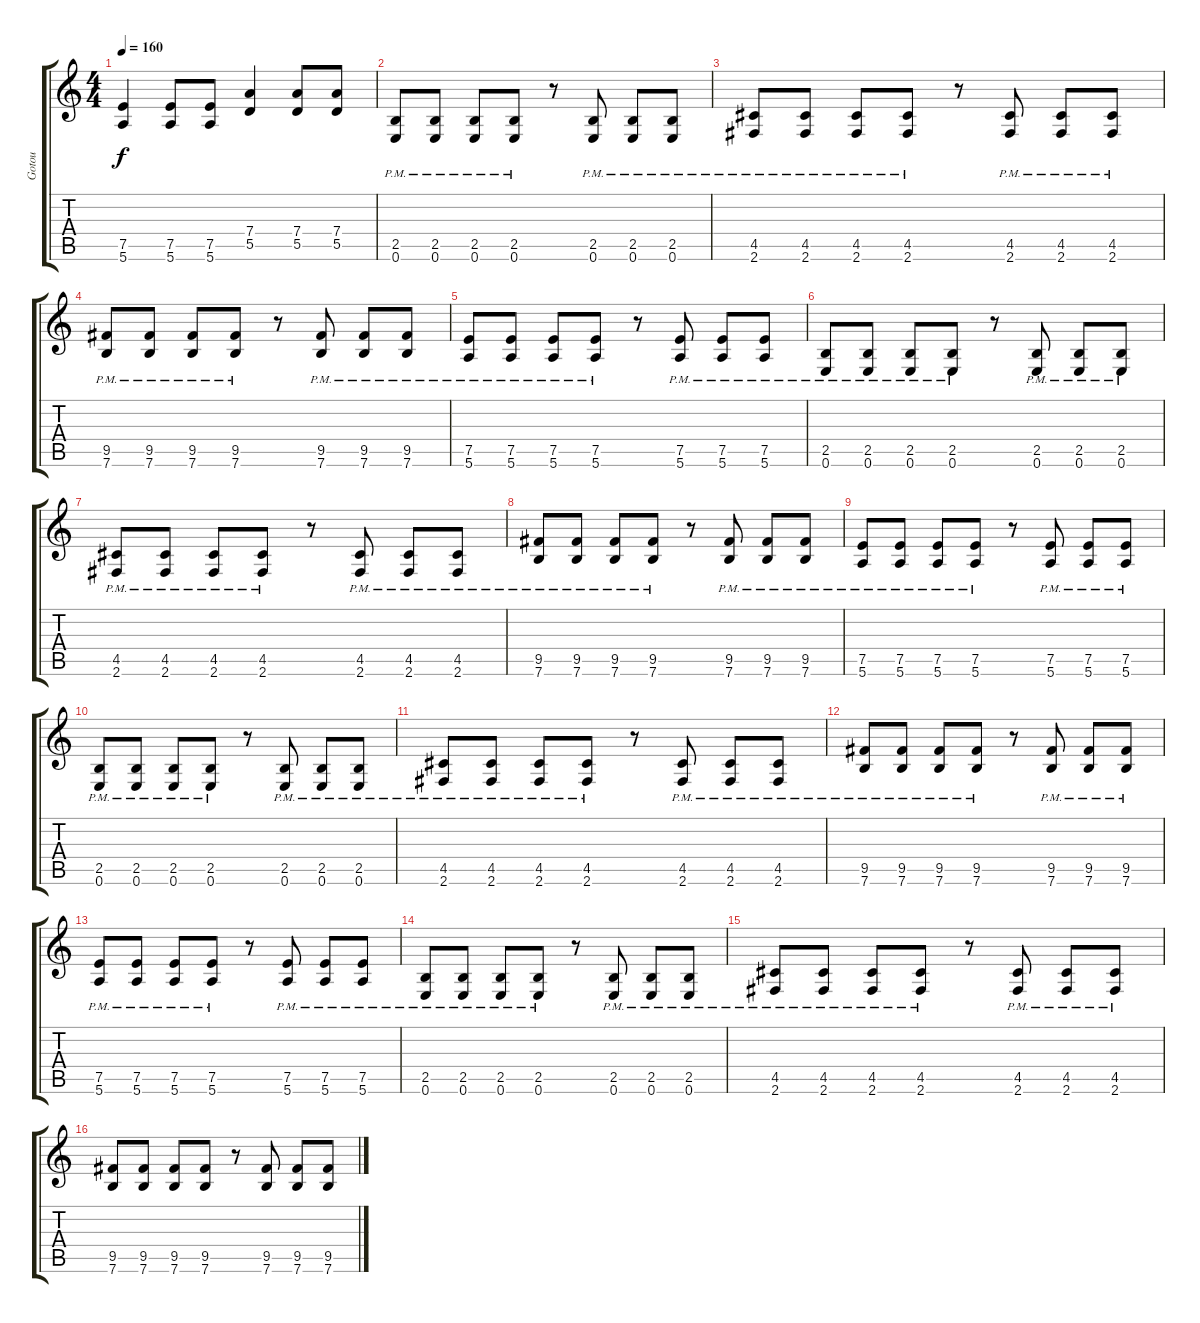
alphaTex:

\track ("Gotou" "Gotou") {instrument overdrivenguitar}
\staff {score tabs}
\tuning (E4 B3 G3 D3 A2 E2) {hide}
\ts (4 4)
\tempo 160
\clef g2
\ks c
(7.5 5.6).4{dy f} (7.5 5.6).8 (7.5 5.6).8 (7.4 5.5).4 (7.4 5.5).8 (7.4 5.5).8 |
(2.5{pm} 0.6{pm}).8 (2.5{pm} 0.6{pm}).8 (2.5{pm} 0.6{pm}).8 (2.5{pm} 0.6{pm}).8 r.8 (2.5{pm} 0.6{pm}).8 (2.5{pm} 0.6{pm}).8 (2.5{pm} 0.6{pm}).8 |
(4.5{pm} 2.6{pm}).8 (4.5{pm} 2.6{pm}).8 (4.5{pm} 2.6{pm}).8 (4.5{pm} 2.6{pm}).8 r.8 (4.5{pm} 2.6{pm}).8 (4.5{pm} 2.6{pm}).8 (4.5{pm} 2.6{pm}).8 |
(9.5{pm} 7.6{pm}).8 (9.5{pm} 7.6{pm}).8 (9.5{pm} 7.6{pm}).8 (9.5{pm} 7.6{pm}).8 r.8 (9.5{pm} 7.6{pm}).8 (9.5{pm} 7.6{pm}).8 (9.5{pm} 7.6{pm}).8 |
(7.5{pm} 5.6{pm}).8 (7.5{pm} 5.6{pm}).8 (7.5{pm} 5.6{pm}).8 (7.5{pm} 5.6{pm}).8 r.8 (7.5{pm} 5.6{pm}).8 (7.5{pm} 5.6{pm}).8 (7.5{pm} 5.6{pm}).8 |
(2.5{pm} 0.6{pm}).8 (2.5{pm} 0.6{pm}).8 (2.5{pm} 0.6{pm}).8 (2.5{pm} 0.6{pm}).8 r.8 (2.5{pm} 0.6{pm}).8 (2.5{pm} 0.6{pm}).8 (2.5{pm} 0.6{pm}).8 |
(4.5{pm} 2.6{pm}).8 (4.5{pm} 2.6{pm}).8 (4.5{pm} 2.6{pm}).8 (4.5{pm} 2.6{pm}).8 r.8 (4.5{pm} 2.6{pm}).8 (4.5{pm} 2.6{pm}).8 (4.5{pm} 2.6{pm}).8 |
(9.5{pm} 7.6{pm}).8 (9.5{pm} 7.6{pm}).8 (9.5{pm} 7.6{pm}).8 (9.5{pm} 7.6{pm}).8 r.8 (9.5{pm} 7.6{pm}).8 (9.5{pm} 7.6{pm}).8 (9.5{pm} 7.6{pm}).8 |
(7.5{pm} 5.6{pm}).8 (7.5{pm} 5.6{pm}).8 (7.5{pm} 5.6{pm}).8 (7.5{pm} 5.6{pm}).8 r.8 (7.5{pm} 5.6{pm}).8 (7.5{pm} 5.6{pm}).8 (7.5{pm} 5.6{pm}).8 |
(2.5{pm} 0.6{pm}).8 (2.5{pm} 0.6{pm}).8 (2.5{pm} 0.6{pm}).8 (2.5{pm} 0.6{pm}).8 r.8 (2.5{pm} 0.6{pm}).8 (2.5{pm} 0.6{pm}).8 (2.5{pm} 0.6{pm}).8 |
(4.5{pm} 2.6{pm}).8 (4.5{pm} 2.6{pm}).8 (4.5{pm} 2.6{pm}).8 (4.5{pm} 2.6{pm}).8 r.8 (4.5{pm} 2.6{pm}).8 (4.5{pm} 2.6{pm}).8 (4.5{pm} 2.6{pm}).8 |
(9.5{pm} 7.6{pm}).8 (9.5{pm} 7.6{pm}).8 (9.5{pm} 7.6{pm}).8 (9.5{pm} 7.6{pm}).8 r.8 (9.5{pm} 7.6{pm}).8 (9.5{pm} 7.6{pm}).8 (9.5{pm} 7.6{pm}).8 |
(7.5{pm} 5.6{pm}).8 (7.5{pm} 5.6{pm}).8 (7.5{pm} 5.6{pm}).8 (7.5{pm} 5.6{pm}).8 r.8 (7.5{pm} 5.6{pm}).8 (7.5{pm} 5.6{pm}).8 (7.5{pm} 5.6{pm}).8 |
(2.5{pm} 0.6{pm}).8 (2.5{pm} 0.6{pm}).8 (2.5{pm} 0.6{pm}).8 (2.5{pm} 0.6{pm}).8 r.8 (2.5{pm} 0.6{pm}).8 (2.5{pm} 0.6{pm}).8 (2.5{pm} 0.6{pm}).8 |
(4.5{pm} 2.6{pm}).8 (4.5{pm} 2.6{pm}).8 (4.5{pm} 2.6{pm}).8 (4.5{pm} 2.6{pm}).8 r.8 (4.5{pm} 2.6{pm}).8 (4.5{pm} 2.6{pm}).8 (4.5{pm} 2.6{pm}).8{volume 7} |
(9.5 7.6).8{volume 12} (9.5 7.6).8 (9.5 7.6).8 (9.5 7.6).8 r.8 (9.5 7.6).8 (9.5 7.6).8 (9.5 7.6).8
